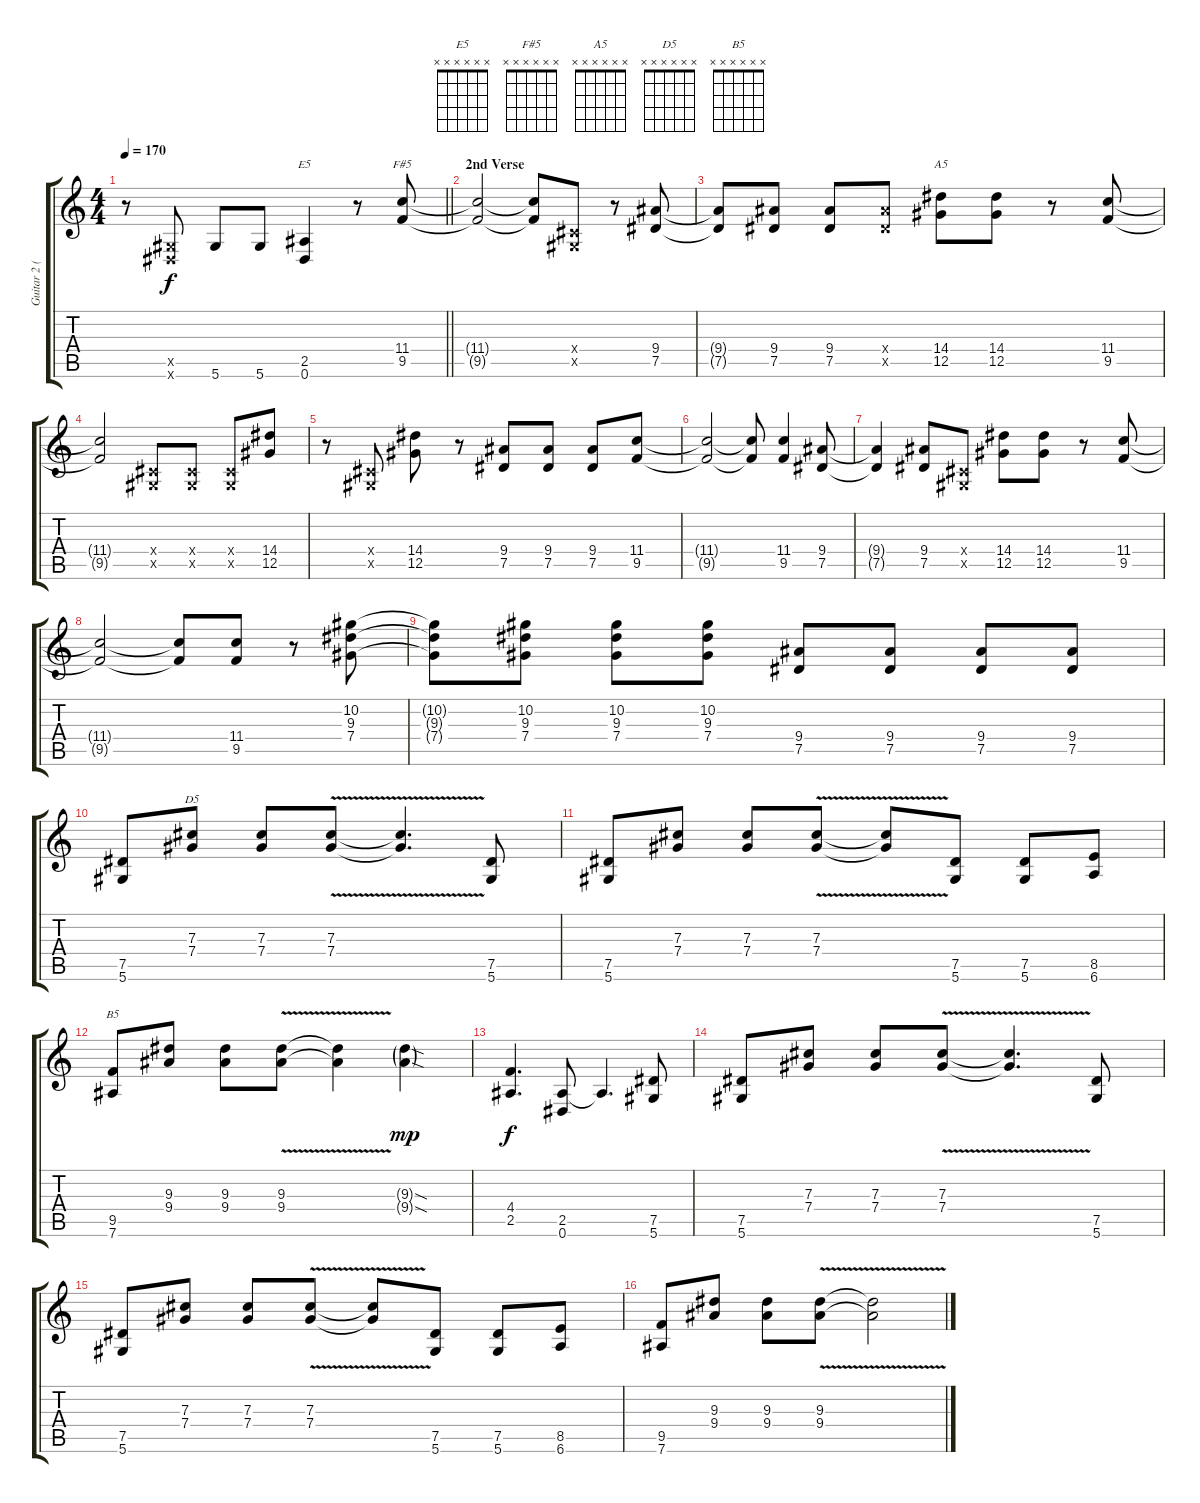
\track ("Guitar 2 (Izzy) " "Guitar 2 (") {instrument overdrivenguitar}
\staff {score tabs}
\tuning (Eb4 Bb3 Gb3 Db3 Ab2 Eb2) {hide}
\chord ("E5" x x x x x x)
\chord ("F#5" x x x x x x)
\chord ("A5" x x x x x x)
\chord ("D5" x x x x x x)
\chord ("B5" x x x x x x)
\ts (4 4)
\tempo 170
\clef g2
\barLineRight lightlight
\ks c
r.8{dy f} (0.5{x} 0.6{x}).8 5.6.8 5.6.8 (2.5 0.6).4{ch "E5"} r.8 (11.4 9.5).8{ch "F#5"} |
\section ("" "2nd Verse")
(11.4{t} 9.5{t}).2 (11.4{t} 9.5{t}).8 (0.4{x} 0.5{x}).8 r.8 (9.4 7.5).8 |
(9.4{t} 7.5{t}).8 (9.4 7.5).8 (9.4 7.5).8 (9.4{x} 7.5{x}).8 (14.4 12.5).8{ch "A5"} (14.4 12.5).8 r.8 (11.4 9.5).8 |
(11.4{t} 9.5{t}).2 (0.4{x} 0.5{x}).8 (0.4{x} 0.5{x}).8 (0.4{x} 0.5{x}).8 (14.4 12.5).8 |
r.8 (0.4{x} 0.5{x}).8 (14.4 12.5).8 r.8 (9.4 7.5).8 (9.4 7.5).8 (9.4 7.5).8 (11.4 9.5).8 |
(11.4{t} 9.5{t}).2 (11.4{t} 9.5{t}).8 (11.4 9.5).4 (9.4 7.5).8 |
(9.4{t} 7.5{t}).4 (9.4 7.5).8 (0.4{x} 0.5{x}).8 (14.4 12.5).8 (14.4 12.5).8 r.8 (11.4 9.5).8 |
(11.4{t} 9.5{t}).2 (11.4{t} 9.5{t}).8 (11.4 9.5).8 r.8 (10.2 9.3 7.4).8 |
(10.2{t} 9.3{t} 7.4{t}).8 (10.2 9.3 7.4).8 (10.2 9.3 7.4).8 (10.2 9.3 7.4).8 (9.4 7.5).8 (9.4 7.5).8 (9.4 7.5).8 (9.4 7.5).8 |
(7.5 5.6).8 (7.3 7.4).8{ch "D5"} (7.3 7.4).8 (7.3{v} 7.4{v}).8 (7.3{t} 7.4{t}).4{d} (7.5 5.6).8 |
(7.5 5.6).8 (7.3 7.4).8 (7.3 7.4).8 (7.3{v} 7.4{v}).8 (7.3{t} 7.4{t}).8 (7.5 5.6).8 (7.5 5.6).8 (8.5 6.6).8 |
(9.5 7.6).8{ch "B5"} (9.3 9.4).8 (9.3 9.4).8 (9.3{v} 9.4{v}).8 (9.3{t} 9.4{t}).4 (9.3{sod g} 9.4{sod g}).4{dy mp} |
(4.4 2.5).4{d dy f} (2.5 0.6).8 2.5{t}.4{d} (7.5 5.6).8 |
(7.5 5.6).8 (7.3 7.4).8 (7.3 7.4).8 (7.3{v} 7.4{v}).8 (7.3{t} 7.4{t}).4{d} (7.5 5.6).8 |
(7.5 5.6).8 (7.3 7.4).8 (7.3 7.4).8 (7.3{v} 7.4{v}).8 (7.3{t} 7.4{t}).8 (7.5 5.6).8 (7.5 5.6).8 (8.5 6.6).8 |
(9.5 7.6).8 (9.3 9.4).8 (9.3 9.4).8 (9.3{v} 9.4{v}).8 (9.3{t} 9.4{t}).2
